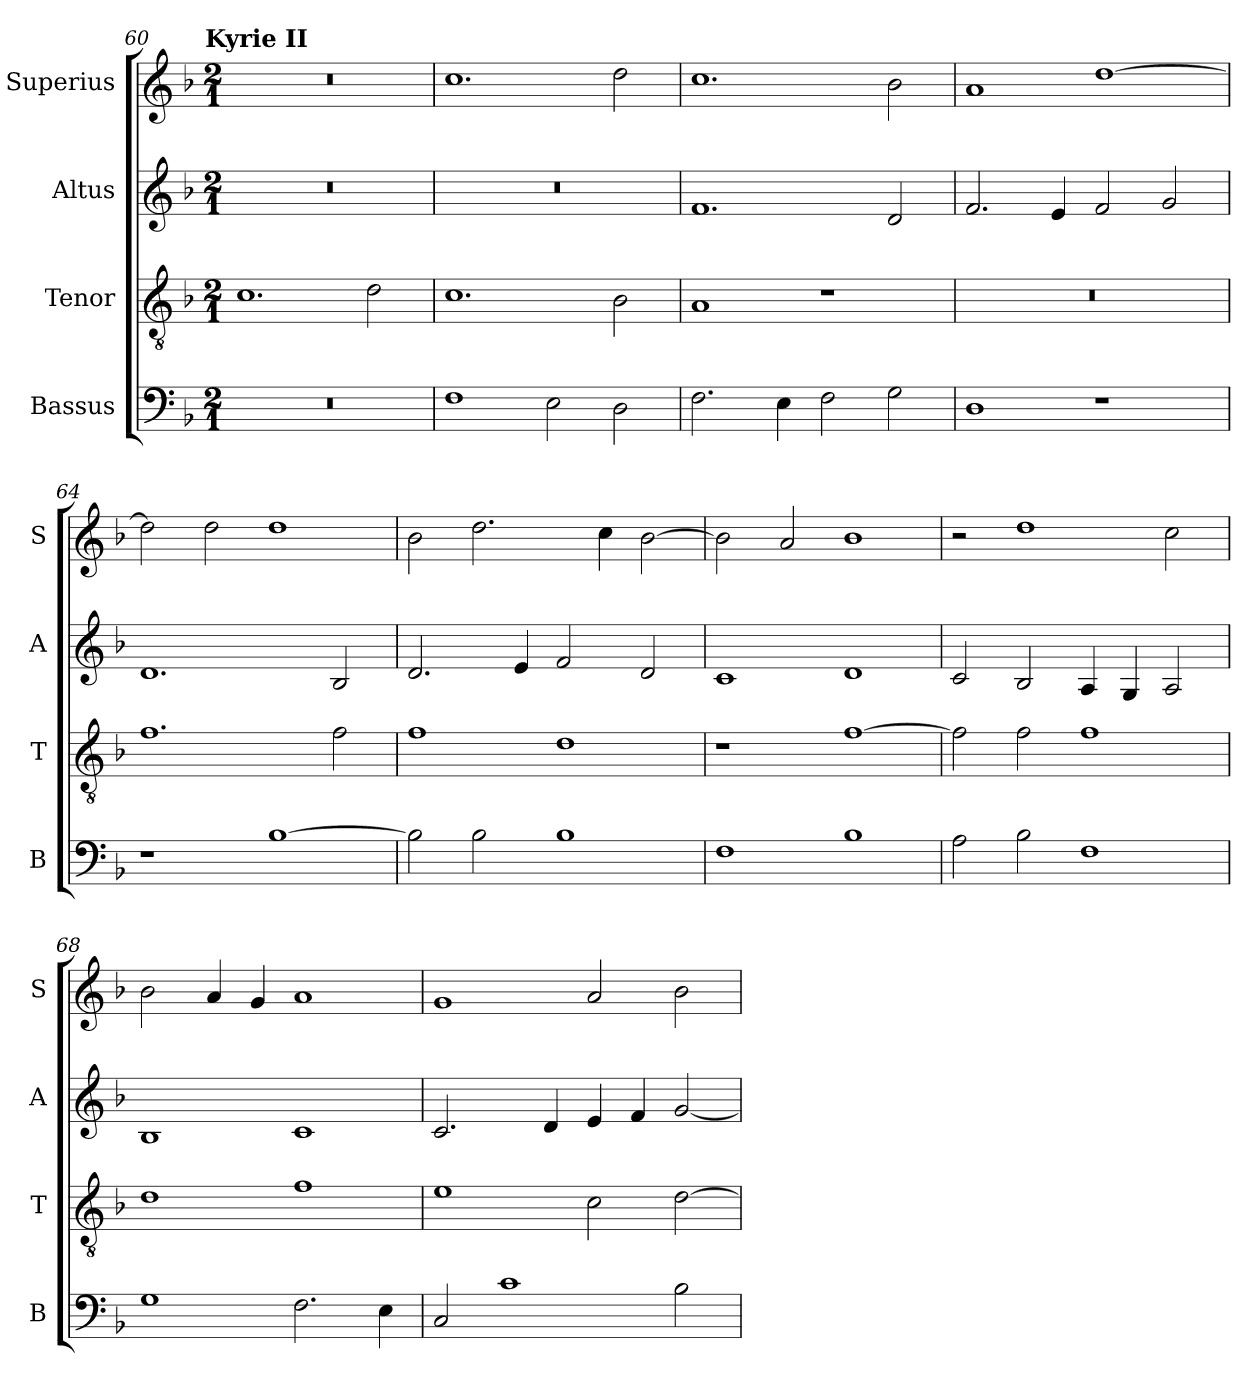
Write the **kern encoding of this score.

**kern	**kern	**kern	**kern
*part4	*part3	*part2	*part1
*staff4	*staff3	*staff2	*staff1
*I"Bassus	*I"Tenor	*I"Altus	*I"Superius
*I'B	*I'T	*I'A	*I'S
*clefF4	*clefGv2	*clefG2	*clefG2
*k[b-]	*k[b-]	*k[b-]	*k[b-]
*F:	*F:	*F:	*F:
!!LO:TX:omd:t=Kyrie II
*M2/1	*M2/1	*M2/1	*M2/1
=60	=60	=60	=60
0r	1.c	0r	0r
.	2d	.	.
=61	=61	=61	=61
1F	1.c	0r	1.cc
2E	.	.	.
2D	2B-	.	2dd
=62	=62	=62	=62
2.F	1A	1.f	1.cc
4E	.	.	.
2F	1r	.	.
2G	.	2d	2b-
=63	=63	=63	=63
1D	0r	2.f	1a
.	.	4e	.
1r	.	2f	[1dd
.	.	2g	.
=64	=64	=64	=64
1r	1.f	1.d	2dd]
.	.	.	2dd
[1B-	.	.	1dd
.	2f	2B-	.
=65	=65	=65	=65
2B-]	1f	2.d	2b-
2B-	.	.	2.dd
.	.	4e	.
1B-	1d	2f	.
.	.	.	4cc
.	.	2d	[2b-
=66	=66	=66	=66
1F	1r	1c	2b-]
.	.	.	2a
1B-	[1f	1d	1b-
=67	=67	=67	=67
2A	2f]	2c	2r
2B-	2f	2B-	1dd
1F	1f	4A	.
.	.	4G	.
.	.	2A	2cc
=68	=68	=68	=68
1G	1d	1B-	2b-
.	.	.	4a
.	.	.	4g
2.F	1f	1c	1a
4E	.	.	.
=69	=69	=69	=69
2C	1e	2.c	1g
1c	.	.	.
.	.	4d	.
.	2c	4e	2a
.	.	4f	.
2B-	[2d	[2g	2b-
=	=	=	=
*-	*-	*-	*-
